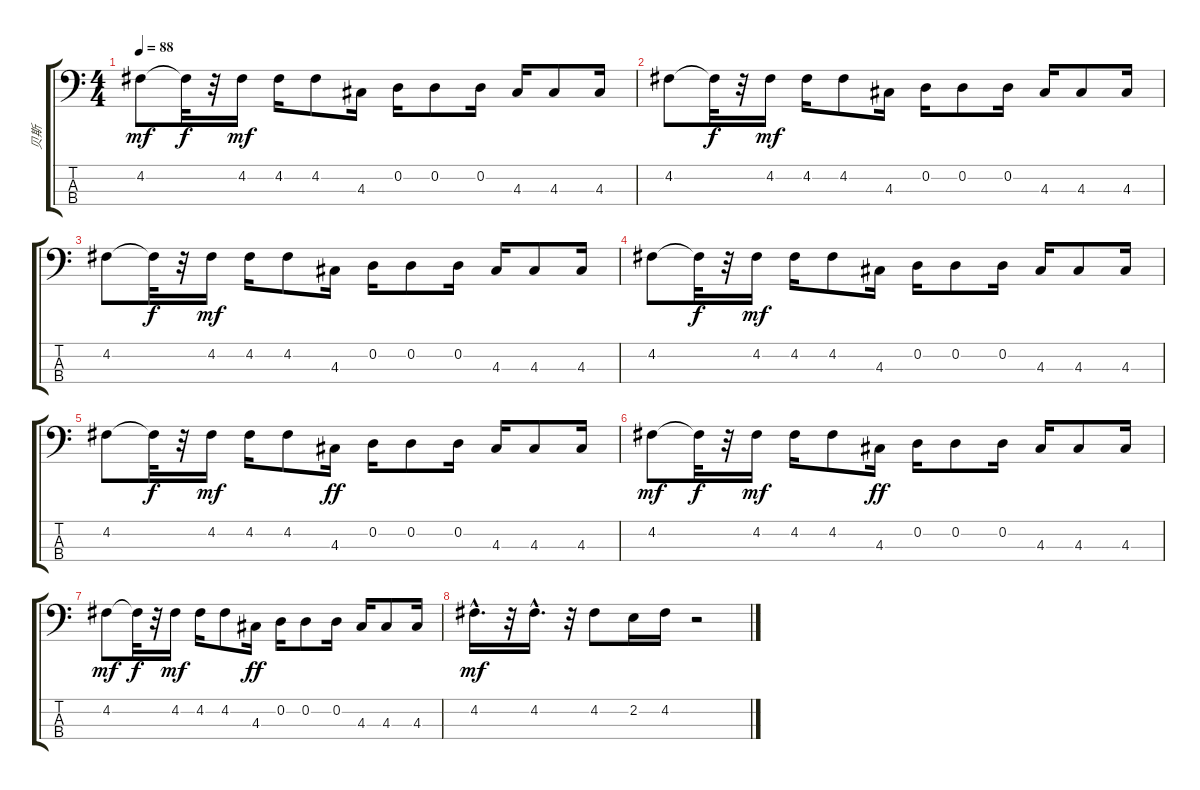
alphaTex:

\track ("贝斯" "贝斯") {instrument electricguitarmuted}
\staff {score tabs}
\tuning (G2 D2 A1 E1) {hide}
\ts (4 4)
\tempo 88
\clef f4
\ks c
4.2.8{dy mf} 4.2{t}.32{dy f} r.32 4.2.16{dy mf} 4.2.16 4.2.8 4.3.16 0.2.16 0.2.8 0.2.16 4.3.16 4.3.8 4.3.16 |
4.2.8 4.2{t}.32{dy f} r.32 4.2.16{dy mf} 4.2.16 4.2.8 4.3.16 0.2.16 0.2.8 0.2.16 4.3.16 4.3.8 4.3.16 |
4.2.8 4.2{t}.32{dy f} r.32 4.2.16{dy mf} 4.2.16 4.2.8 4.3.16 0.2.16 0.2.8 0.2.16 4.3.16 4.3.8 4.3.16 |
4.2.8 4.2{t}.32{dy f} r.32 4.2.16{dy mf} 4.2.16 4.2.8 4.3.16 0.2.16 0.2.8 0.2.16 4.3.16 4.3.8 4.3.16 |
4.2.8 4.2{t}.32{dy f} r.32 4.2.16{dy mf} 4.2.16 4.2.8 4.3.16{dy ff} 0.2.16 0.2.8 0.2.16 4.3.16 4.3.8 4.3.16 |
4.2.8{dy mf} 4.2{t}.32{dy f} r.32 4.2.16{dy mf} 4.2.16 4.2.8 4.3.16{dy ff} 0.2.16 0.2.8 0.2.16 4.3.16 4.3.8 4.3.16 |
4.2.8{dy mf} 4.2{t}.32{dy f} r.32 4.2.16{dy mf} 4.2.16 4.2.8 4.3.16{dy ff} 0.2.16 0.2.8 0.2.16 4.3.16 4.3.8 4.3.16 |
4.2{hac}.16{d dy mf} r.32 4.2{hac}.16{d} r.32 4.2.8 2.2.16 4.2.16 r.2
